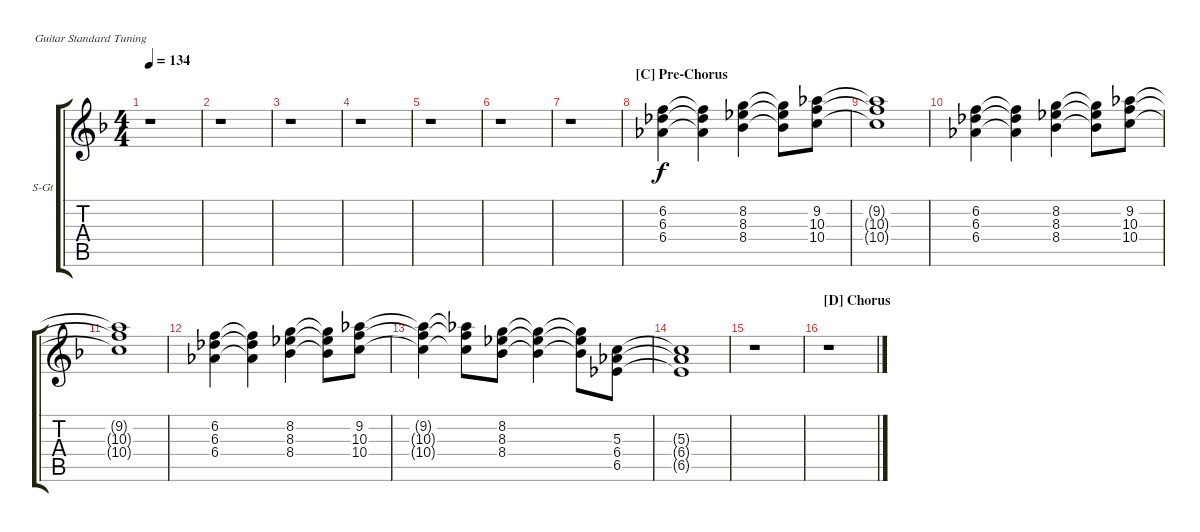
\defaultSystemsLayout 4
\bracketExtendMode groupsimilarinstruments
\firstSystemTrackNameOrientation horizontal
\otherSystemsTrackNameOrientation horizontal
\track ("Claude" "S-Gt") {instrument acousticguitarsteel}
\staff {score tabs}
\tuning (E4 B3 G3 D3 A2 E2)
\ts (4 4)
\tempo 134
\clef g2
\scale
0.333333
\ks f
r.1{dy f} |
\scale
0.333333 r.1 |
\scale
0.333333 r.1 |
\scale
0.333333 r.1 |
\scale
0.333333 r.1 |
\scale
0.333333 r.1 |
\scale
0.333333 r.1 |
\section ("C" "Pre-Chorus")
\scale
0.333333 (6.2 6.3 6.4).4 (6.2{t} 6.3{t} 6.4{t}).4 (8.2 8.3 8.4).4 (8.2{t} 8.3{t} 8.4{t}).8 (9.2 10.3 10.4).8 |
\scale
0.333333 (9.2{t} 10.3{t} 10.4{t}).1 |
\scale
0.333333 (6.2 6.3 6.4).4 (6.2{t} 6.3{t} 6.4{t}).4 (8.2 8.3 8.4).4 (8.2{t} 8.3{t} 8.4{t}).8 (9.2 10.3 10.4).8 |
\scale
0.333333 (9.2{t} 10.3{t} 10.4{t}).1 |
\scale
0.333333 (6.2 6.3 6.4).4 (6.2{t} 6.3{t} 6.4{t}).4 (8.2 8.3 8.4).4 (8.2{t} 8.3{t} 8.4{t}).8 (9.2 10.3 10.4).8 |
\scale
0.333333 (9.2{t} 10.3{t} 10.4{t}).4 (9.2{t} 10.3{t} 10.4{t}).8 (8.2 8.3 8.4).8 (8.2{t} 8.3{t} 8.4{t}).4 (8.2{t} 8.3{t} 8.4{t}).8 (5.3 6.4 6.5).8 |
\scale
0.333333 (5.3{t} 6.4{t} 6.5{t}).1 |
\scale
0.333333 r.1 |
\section ("D" "Chorus")
\scale
0.333333 r.1
